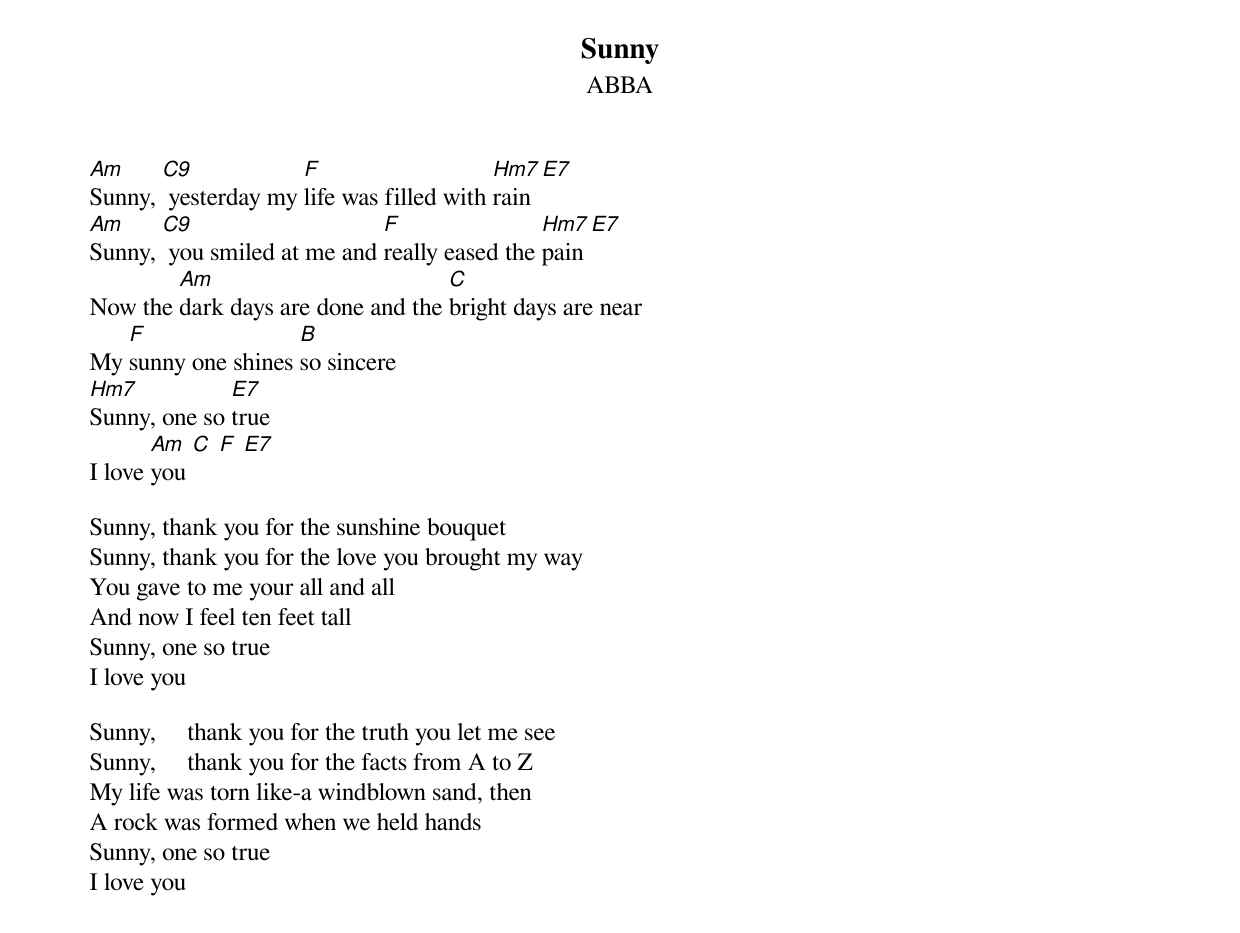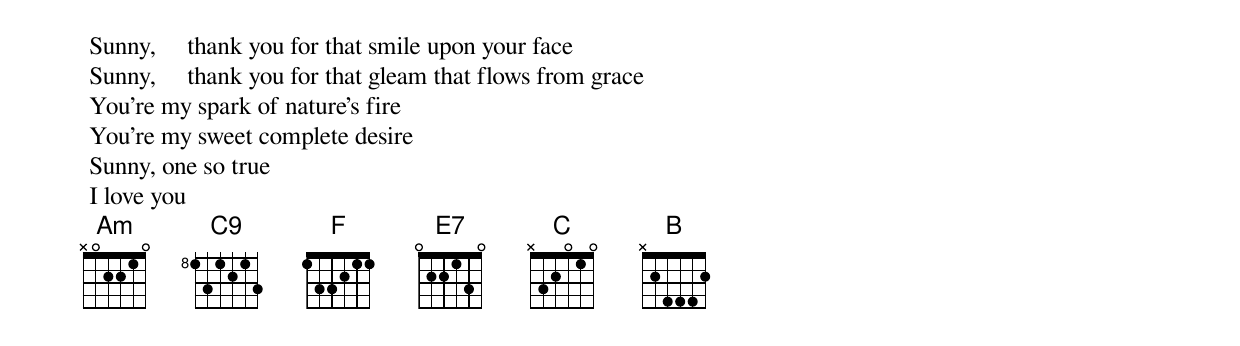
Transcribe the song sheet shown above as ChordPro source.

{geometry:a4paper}
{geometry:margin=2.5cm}
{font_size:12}

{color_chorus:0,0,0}

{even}
{title: Sunny}
{subtitle: ABBA}

{define:C  t 3 3 2 n 1 n}
{define:C9 t x 3 2 n 3 n}
{define:Hm7  t x n 2 n 2 n}

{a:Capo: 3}

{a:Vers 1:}
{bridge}
	[Am]Sunny, [C9] yesterday my [F]life was filled with [Hm7]rain [E7]
	[Am]Sunny, [C9] you smiled at me and [F]really eased the [Hm7]pain [E7]
	Now the [Am]dark days are done and the [C]bright days are near
	My [F]sunny one shines [B]so sincere
	[Hm7]Sunny, one so [E7]true
	I love [Am]you [C] [F] [E7]
{/bridge}

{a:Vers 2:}
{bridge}
	Sunny, thank you for the sunshine bouquet
	Sunny, thank you for the love you brought my way
	You gave to me your all and all
	And now I feel ten feet tall
	Sunny, one so true
	I love you
{/bridge}

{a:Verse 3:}
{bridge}
	Sunny,     thank you for the truth you let me see
	Sunny,     thank you for the facts from A to Z
	My life was torn like-a windblown sand, then
	A rock was formed when we held hands
	Sunny, one so true
	I love you
{/bridge}

{np}

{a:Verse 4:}
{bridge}
	Sunny,     thank you for that smile upon your face
	Sunny,     thank you for that gleam that flows from grace
	You're my spark of nature's fire
	You're my sweet complete desire
	Sunny, one so true
	I love you
{/bridge}
